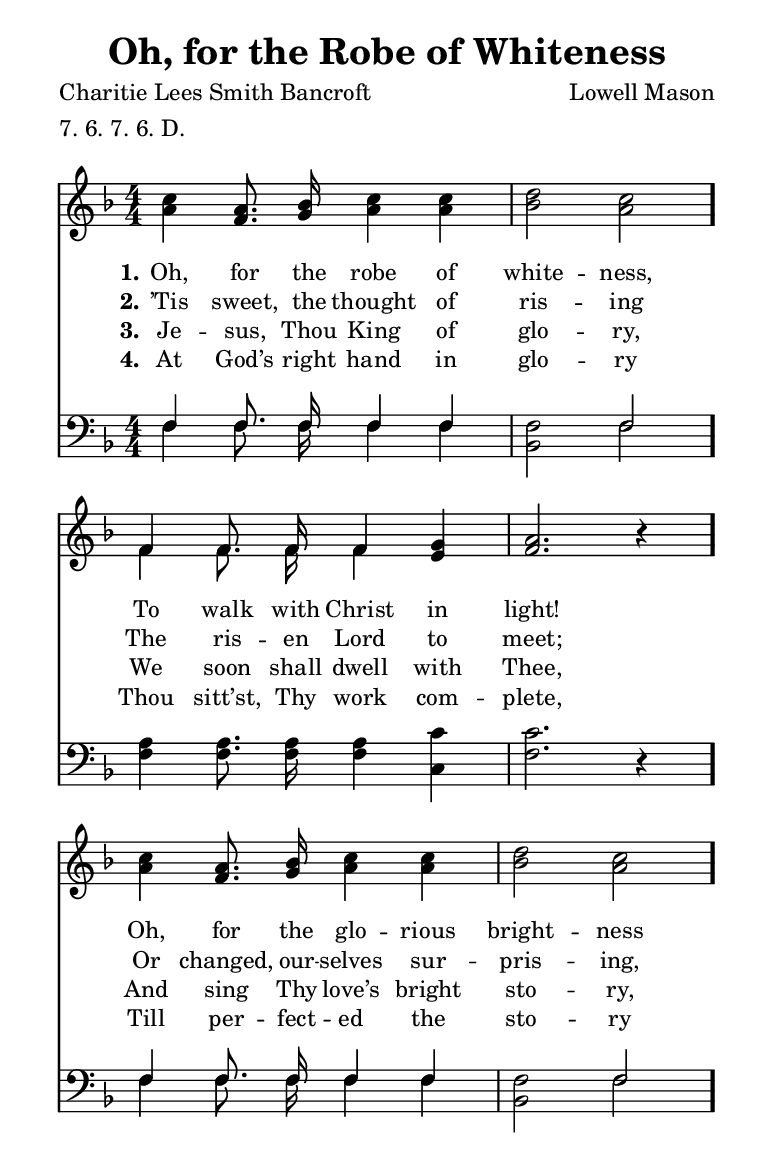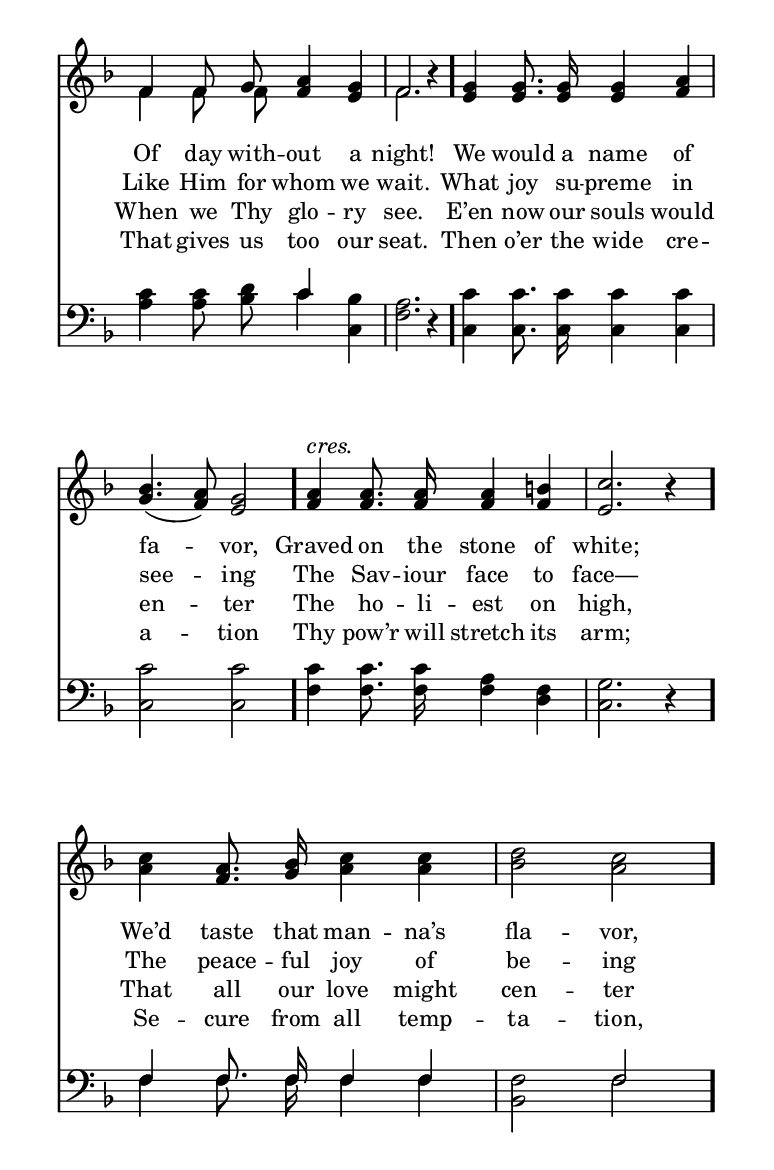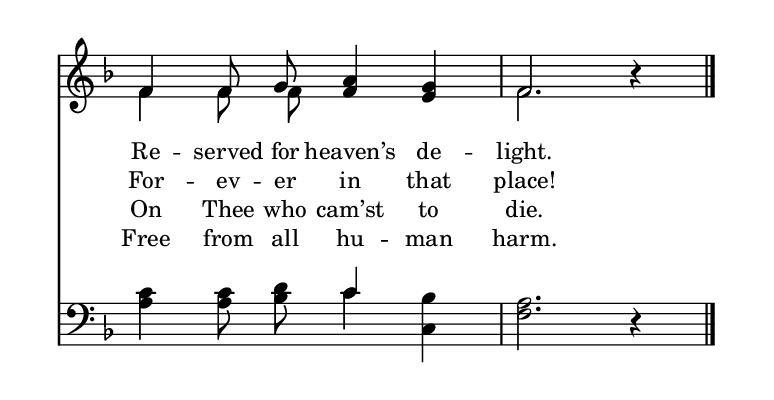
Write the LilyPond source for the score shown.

\include "common/global.ily"
\paper {
  \include "common/paper.ily"
}

\header{
  hymnnumber = "246"
  title = "Oh, for the Robe of Whiteness"
  tunename = "Work"
  meter = "7. 6. 7. 6. D."
  poet = "Charitie Lees Smith Bancroft" % see https://hymnary.org/text/o_for_the_robes_of_whiteness_o_for_the
  composer = "Lowell Mason" % see https://hymnary.org/tune/work_for_the_night_is_coming_mason
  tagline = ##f
}

global = {
  \include "common/overrides.ily"
  \override Staff.TimeSignature.style = #'numbered
  \time 4/4
  \override Score.MetronomeMark.transparent = ##t % hide all fermata changes too
  \tempo 4=90
  \key f \major
  \autoBeamOff
}

patternA = { c4 c8. c16 c4 c | c2 c }
patternB = { c4 c8. c16 c4 c | c2. c4 }
patternC = { c4 c8. c16 c4 c | c4.( c8) c2 }
patternD = { c4 c8  c8  c4 c | c2. c4 }

notesSoprano = {
\global
\relative c'' {

  \changePitch \patternA { c a bes c c | d c }
  \changePitch \patternB { f, f f f g | a r }
  \changePitch \patternA { c a bes c c | d c }
  \changePitch \patternD { f, f g a g | f r }

  \changePitch \patternC { g g g g a | bes a g }
  \changePitch \patternB { a^\markup{\italic cres.} a a a b | c r }
  \changePitch \patternA { c a bes c c | d c }
  \changePitch \patternD { f, f g a g | f r }

  \bar "|."

}
}

notesAlto = {
\global
\relative e' {

  \changePitch \patternA { a f g a a | bes a }
  \changePitch \patternB { f f f f e | f r }
  \changePitch \patternA { a f g a a | bes a }
  \changePitch \patternD { f f f f e | f r }

  \changePitch \patternC { e e e e f | g f e }
  \changePitch \patternB { f f f f f | e r }
  \changePitch \patternA { a f g a a | bes a }
  \changePitch \patternD { f f f f e | f r }

}
}

notesTenor = {
\global
\relative a {

  \changePitch \patternA { f f f f f | f f }
  \changePitch \patternB { a a a a c | c r }
  \changePitch \patternA { f, f f f f | f f }
  \changePitch \patternD { c' c d c bes | a r }

  \changePitch \patternA { c c c c c | c c }
  \changePitch \patternB { c c c a f | g r }
  \changePitch \patternA { f f f f f | f f }
  \changePitch \patternD { c' c d c bes | a r }

}
}

notesBass = {
\global
\relative f {

  \changePitch \patternA { f f f f f | bes, f' }
  \changePitch \patternB { f f f f c | f r }
  \changePitch \patternA { f f f f f | bes, f' }
  \changePitch \patternD { a a bes c c, | f r }

  \changePitch \patternA { c c c c c | c c }
  \changePitch \patternB { f f f f d | c r }
  \changePitch \patternA { f f f f f | bes, f' }
  \changePitch \patternD { a a bes c c, | f r }

}
}

wordsA = \lyricmode {
\set stanza = "1."

Oh, for the robe of white -- ness, \bar "."
To walk with Christ in light! \bar "."
Oh, for the glo -- rious bright -- ness \bar "."
Of day with -- out a night! \bar "."
We would a name of fa -- vor, \bar "."
Graved on the stone of white; \bar "."
We’d taste that man -- na’s fla -- vor, \bar "."
Re -- served for heaven’s de -- light. \bar "."

}

wordsB = \lyricmode {
\set stanza = "2."

’Tis sweet, the thought of ris -- ing
The ris -- en Lord to meet;
Or changed, our -- selves sur -- pris -- ing,
Like Him for whom we wait.
What joy su -- preme in see -- ing
The Sav -- iour face to face—
The peace -- ful joy of be -- ing
For -- ev -- er in that place!

}

wordsC = \lyricmode {
\set stanza = "3."

Je -- sus, Thou King of glo -- ry,
We soon shall dwell with Thee,
And sing Thy love’s bright sto -- ry,
When we Thy glo -- ry see.
E’en now our souls would en -- ter
The ho -- li -- est on high,
That all our love might cen -- ter
On Thee who cam’st to die.

}

wordsD = \lyricmode {
\set stanza = "4."

At God’s right hand in glo -- ry
Thou sitt’st, Thy work com -- plete,
Till per -- fect -- ed the sto -- ry
That gives us too our seat.
Then o’er the wide cre -- a -- tion
Thy pow’r will stretch its arm;
Se -- cure from all temp -- ta -- tion,
Free from all hu -- man harm.

}

\score {
  \context ChoirStaff <<
    \context Staff = upper <<
      \set Staff.autoBeaming = ##f
      \set ChoirStaff.systemStartDelimiter = #'SystemStartBar
      \set ChoirStaff.printPartCombineTexts = ##f
      \partcombine #'(2 . 11) \notesSoprano \notesAlto
      \context NullVoice = sopranos { \voiceOne << \notesSoprano >> }
      \context Lyrics = one   \lyricsto sopranos \wordsA
      \context Lyrics = two   \lyricsto sopranos \wordsB
      \context Lyrics = three \lyricsto sopranos \wordsC
      \context Lyrics = four  \lyricsto sopranos \wordsD
    >>
    \context Staff = men <<
      \set Staff.autoBeaming = ##f
      \clef bass
      \set ChoirStaff.printPartCombineTexts = ##f
      \partcombine #'(2 . 11) \notesTenor \notesBass
    >>
  >>
  \layout {
    \include "common/layout.ily"
  }
  #(cond ((ly:get-option 'eog-midi-permitted) #{ \midi{
    \include "common/midi.ily"
  } #}))
}

\version "2.19.49"  % necessary for upgrading to future LilyPond versions.

% vi:set et ts=2 sw=2 ai nocindent syntax=lilypond:
